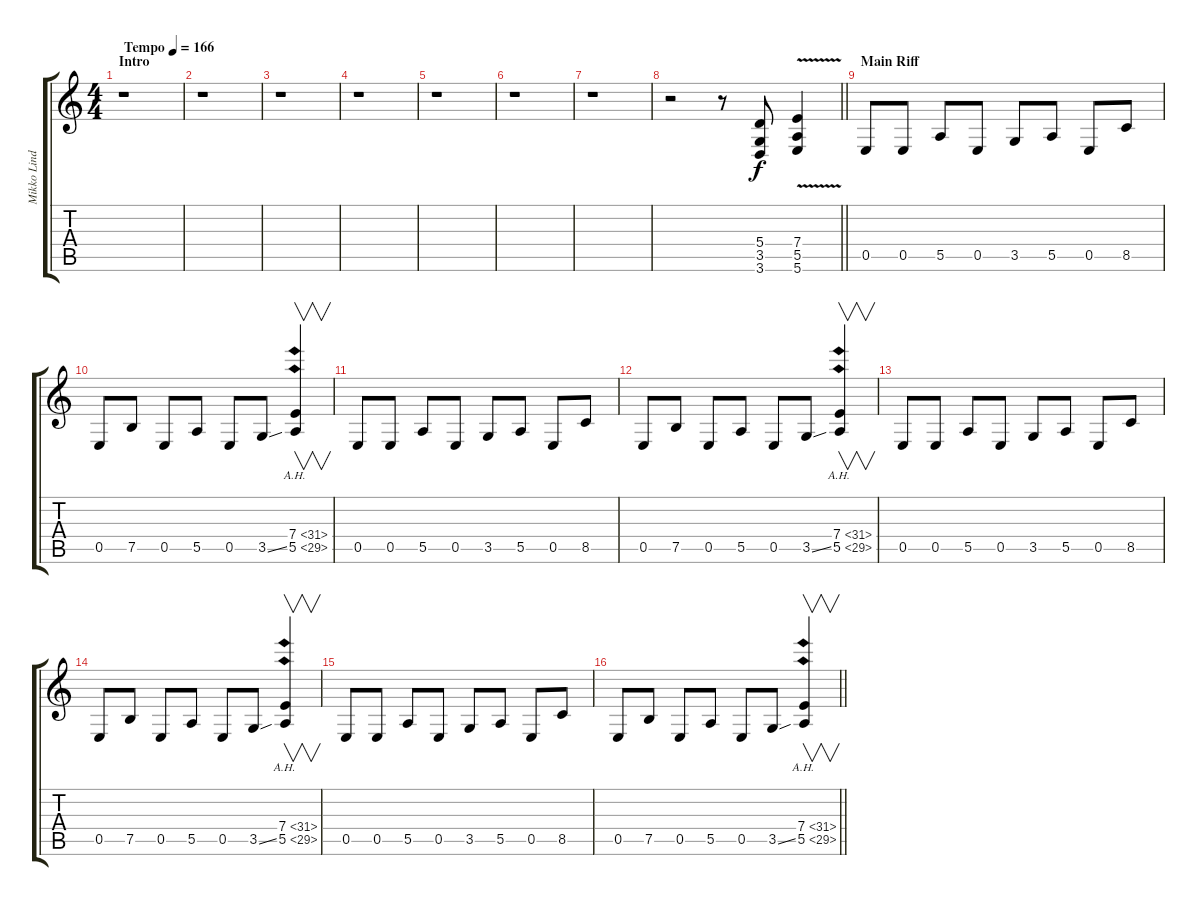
\track ("Mikko Lindström" "Mikko Lind") {instrument distortionguitar}
\staff {score tabs}
\tuning (B3 Gb3 D3 A2 E2 B1) {hide}
\ts (4 4)
\section ("" "Intro")
\tempo (166 "Tempo")
\clef g2
\ks c
r.1{dy f instrument distortionguitar} |
r.1 |
r.1 |
r.1 |
r.1 |
r.1 |
r.1 |
\barLineRight lightlight
r.2 r.8 (5.4 3.5 3.6).8 (7.4{v} 5.5{v} 5.6{v}).4 |
\section ("" "Main Riff")
0.5.8 0.5.8 5.5.8 0.5.8 3.5.8 5.5.8 0.5.8 8.5.8 |
0.5.8 7.5.8 0.5.8 5.5.8 0.5.8 3.5{ss}.8 (7.4{ah 24} 5.5{ah 24}).4{v} |
0.5.8 0.5.8 5.5.8 0.5.8 3.5.8 5.5.8 0.5.8 8.5.8 |
0.5.8 7.5.8 0.5.8 5.5.8 0.5.8 3.5{ss}.8 (7.4{ah 24} 5.5{ah 24}).4{v} |
0.5.8 0.5.8 5.5.8 0.5.8 3.5.8 5.5.8 0.5.8 8.5.8 |
0.5.8 7.5.8 0.5.8 5.5.8 0.5.8 3.5{ss}.8 (7.4{ah 24} 5.5{ah 24}).4{v} |
0.5.8 0.5.8 5.5.8 0.5.8 3.5.8 5.5.8 0.5.8 8.5.8 |
\barLineRight lightlight
0.5.8 7.5.8 0.5.8 5.5.8 0.5.8 3.5{ss}.8 (7.4{ah 24} 5.5{ah 24}).4{v}
